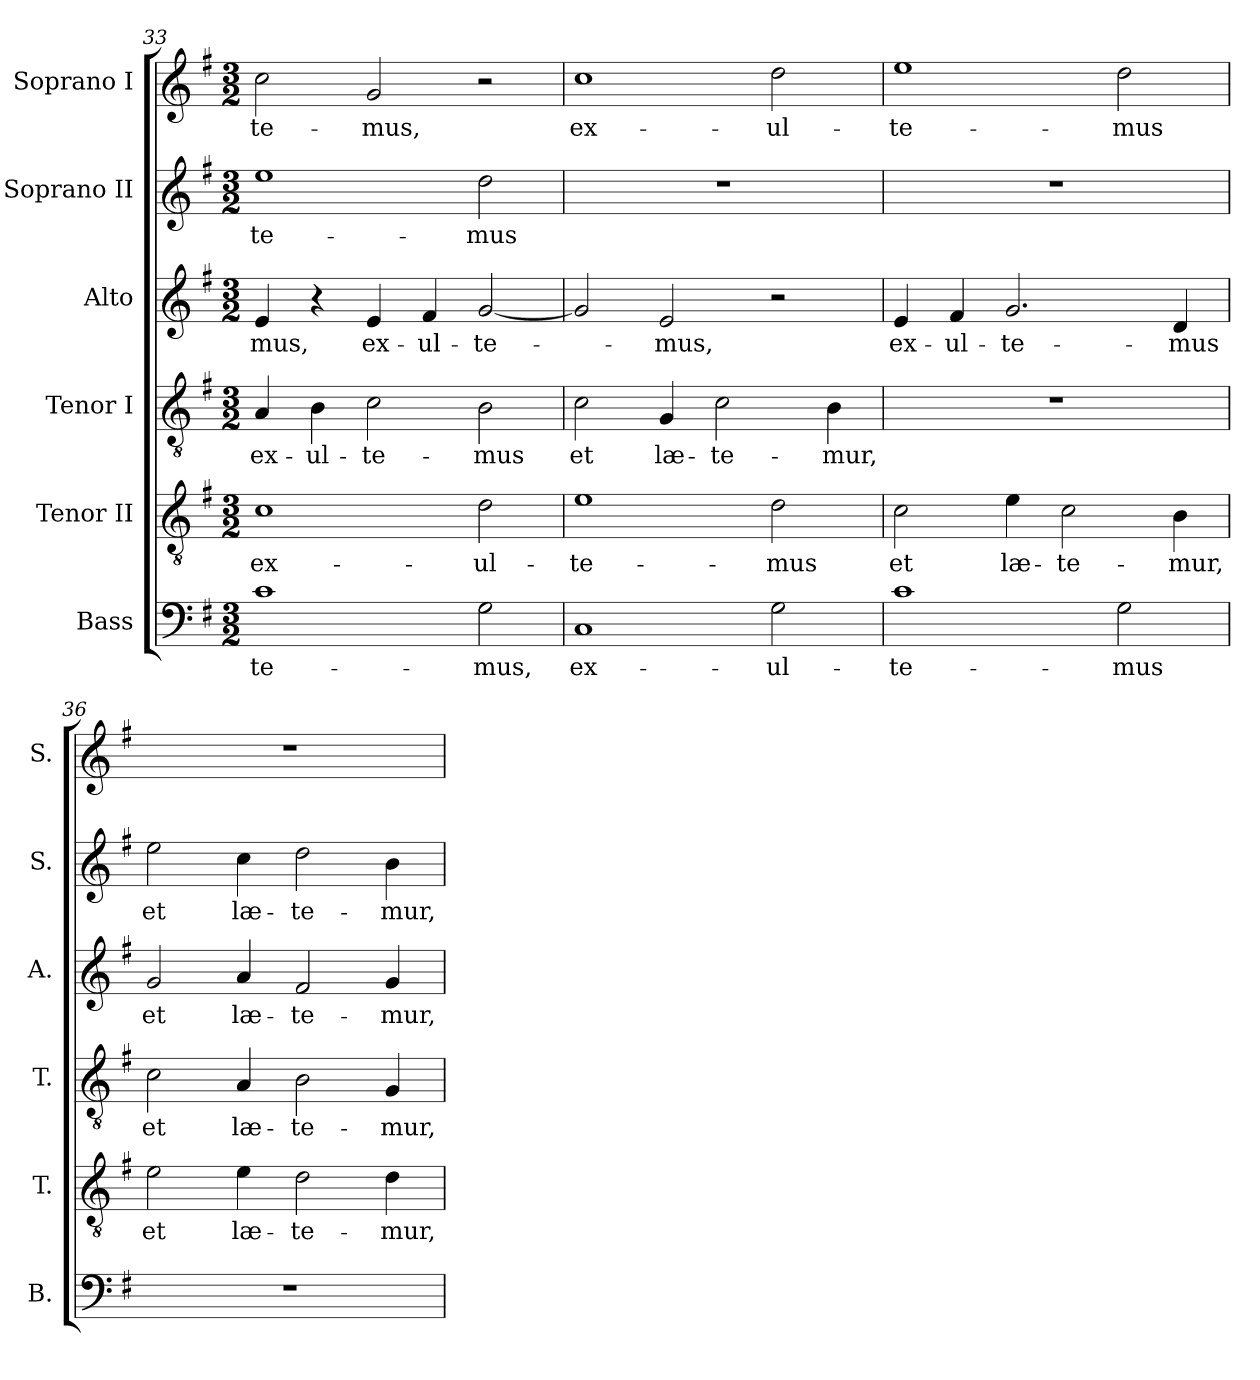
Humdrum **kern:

**kern	**text	**kern	**text	**kern	**text	**kern	**text	**kern	**text	**kern	**text
*part6	*part6	*part5	*part5	*part4	*part4	*part3	*part3	*part2	*part2	*part1	*part1
*staff6	*staff6	*staff5	*staff5	*staff4	*staff4	*staff3	*staff3	*staff2	*staff2	*staff1	*staff1
*I"Bass	*	*I"Tenor II	*	*I"Tenor I	*	*I"Alto	*	*I"Soprano II	*	*I"Soprano I	*
*I'B.	*	*I'T.	*	*I'T.	*	*I'A.	*	*I'S.	*	*I'S.	*
*clefF4	*	*clefGv2	*	*clefGv2	*	*clefG2	*	*clefG2	*	*clefG2	*
*	*	*ITrd7c12	*	*ITrd7c12	*	*	*	*	*	*	*
*k[f#]	*	*k[f#]	*	*k[f#]	*	*k[f#]	*	*k[f#]	*	*k[f#]	*
*G:	*	*G:	*	*G:	*	*G:	*	*G:	*	*G:	*
*M3/2	*	*M3/2	*	*M3/2	*	*M3/2	*	*M3/2	*	*M3/2	*
=33	=33	=33	=33	=33	=33	=33	=33	=33	=33	=33	=33
!	!LO:LY:b:color=#000000	!	!	!	!	!	!	!	!	!	!
!	!	!	!LO:LY:b:color=#000000	!	!	!	!	!	!	!	!
!	!	!	!	!	!LO:LY:b:color=#000000	!	!	!	!	!	!
!	!	!	!	!	!	!	!LO:LY:b:color=#000000	!	!	!	!
!	!	!	!	!	!	!	!	!	!LO:LY:b:color=#000000	!	!
!	!	!	!	!	!	!	!	!	!	!	!LO:LY:b:color=#000000
1ci	-te-	1Ci	ex-	4AAi/	ex-	4ei/	-mus,	1eei	-te-	2cci\	-te-
!	!	!	!	!	!LO:LY:b:color=#000000	!	!	!	!	!	!
.	.	.	.	4BBi\	-ul-	4r	.	.	.	.	.
!	!	!	!	!	!LO:LY:b:color=#000000	!	!	!	!	!	!
!	!	!	!	!	!	!	!LO:LY:b:color=#000000	!	!	!	!
!	!	!	!	!	!	!	!	!	!	!	!LO:LY:b:color=#000000
.	.	.	.	2Ci\	-te-	4ei/	ex-	.	.	2gi/	-mus,
!	!	!	!	!	!	!	!LO:LY:b:color=#000000	!	!	!	!
.	.	.	.	.	.	4f#i/	-ul-	.	.	.	.
!	!LO:LY:b:color=#000000	!	!	!	!	!	!	!	!	!	!
!	!	!	!LO:LY:b:color=#000000	!	!	!	!	!	!	!	!
!	!	!	!	!	!LO:LY:b:color=#000000	!	!	!	!	!	!
!	!	!	!	!	!	!	!LO:LY:b:color=#000000	!	!	!	!
!	!	!	!	!	!	!	!	!	!LO:LY:b:color=#000000	!	!
2Gi\	-mus,	2Di\	-ul-	2BBi\	-mus	[<2gi/	-te-	2ddi\	-mus	2r	.
!!LO:PB:g=z
=34	=34	=34	=34	=34	=34	=34	=34	=34	=34	=34	=34
!	!LO:LY:b:color=#000000	!	!	!	!	!	!	!	!	!	!
!	!	!	!LO:LY:b:color=#000000	!	!	!	!	!	!	!	!
!	!	!	!	!	!LO:LY:b:color=#000000	!	!	!LO:N:vis=1	!	!	!
!	!	!	!	!	!	!	!	!	!	!	!LO:LY:b:color=#000000
1Ci	ex-	1Ei	-te-	2Ci\	et	2gi/]	.	1.r	.	1cci	ex-
!	!	!	!	!	!LO:LY:b:color=#000000	!	!	!	!	!	!
!	!	!	!	!	!	!	!LO:LY:b:color=#000000	!	!	!	!
.	.	.	.	4GGi/	læ-	2ei/	-mus,	.	.	.	.
!	!	!	!	!	!LO:LY:b:color=#000000	!	!	!	!	!	!
.	.	.	.	2Ci\	-te-	.	.	.	.	.	.
!	!LO:LY:b:color=#000000	!	!	!	!	!	!	!	!	!	!
!	!	!	!LO:LY:b:color=#000000	!	!	!	!	!	!	!	!
!	!	!	!	!	!	!	!	!	!	!	!LO:LY:b:color=#000000
2Gi\	-ul-	2Di\	-mus	.	.	2r	.	.	.	2ddi\	-ul-
!	!	!	!	!	!LO:LY:b:color=#000000	!	!	!	!	!	!
.	.	.	.	4BBi\	-mur,	.	.	.	.	.	.
=35	=35	=35	=35	=35	=35	=35	=35	=35	=35	=35	=35
!	!LO:LY:b:color=#000000	!	!	!	!	!	!	!	!	!	!
!	!	!	!LO:LY:b:color=#000000	!LO:N:vis=1	!	!	!	!	!	!	!
!	!	!	!	!	!	!	!LO:LY:b:color=#000000	!LO:N:vis=1	!	!	!
!	!	!	!	!	!	!	!	!	!	!	!LO:LY:b:color=#000000
1ci	-te-	2Ci\	et	1.r	.	4ei/	ex-	1.r	.	1eei	-te-
!	!	!	!	!	!	!	!LO:LY:b:color=#000000	!	!	!	!
.	.	.	.	.	.	4f#i/	-ul-	.	.	.	.
!	!	!	!LO:LY:b:color=#000000	!	!	!	!	!	!	!	!
!	!	!	!	!	!	!	!LO:LY:b:color=#000000	!	!	!	!
.	.	4Ei\	læ-	.	.	2.gi/	-te-	.	.	.	.
!	!	!	!LO:LY:b:color=#000000	!	!	!	!	!	!	!	!
.	.	2Ci\	-te-	.	.	.	.	.	.	.	.
!	!LO:LY:b:color=#000000	!	!	!	!	!	!	!	!	!	!
!	!	!	!	!	!	!	!	!	!	!	!LO:LY:b:color=#000000
2Gi\	-mus	.	.	.	.	.	.	.	.	2ddi\	-mus
!	!	!	!LO:LY:b:color=#000000	!	!	!	!	!	!	!	!
!	!	!	!	!	!	!	!LO:LY:b:color=#000000	!	!	!	!
.	.	4BBi\	-mur,	.	.	4di/	-mus	.	.	.	.
=36	=36	=36	=36	=36	=36	=36	=36	=36	=36	=36	=36
!LO:N:vis=1	!	!	!	!	!	!	!	!	!	!	!
!	!	!	!LO:LY:b:color=#000000	!	!	!	!	!	!	!	!
!	!	!	!	!	!LO:LY:b:color=#000000	!	!	!	!	!	!
!	!	!	!	!	!	!	!LO:LY:b:color=#000000	!	!	!	!
!	!	!	!	!	!	!	!	!	!LO:LY:b:color=#000000	!LO:N:vis=1	!
1.r	.	2Ei\	et	2Ci\	et	2gi/	et	2eei\	et	1.r	.
!	!	!	!LO:LY:b:color=#000000	!	!	!	!	!	!	!	!
!	!	!	!	!	!LO:LY:b:color=#000000	!	!	!	!	!	!
!	!	!	!	!	!	!	!LO:LY:b:color=#000000	!	!	!	!
!	!	!	!	!	!	!	!	!	!LO:LY:b:color=#000000	!	!
.	.	4Ei\	læ-	4AAi/	læ-	4ai/	læ-	4cci\	læ-	.	.
!	!	!	!LO:LY:b:color=#000000	!	!	!	!	!	!	!	!
!	!	!	!	!	!LO:LY:b:color=#000000	!	!	!	!	!	!
!	!	!	!	!	!	!	!LO:LY:b:color=#000000	!	!	!	!
!	!	!	!	!	!	!	!	!	!LO:LY:b:color=#000000	!	!
.	.	2Di\	-te-	2BBi\	-te-	2f#i/	-te-	2ddi\	-te-	.	.
!	!	!	!LO:LY:b:color=#000000	!	!	!	!	!	!	!	!
!	!	!	!	!	!LO:LY:b:color=#000000	!	!	!	!	!	!
!	!	!	!	!	!	!	!LO:LY:b:color=#000000	!	!	!	!
!	!	!	!	!	!	!	!	!	!LO:LY:b:color=#000000	!	!
.	.	4Di\	-mur,	4GGi/	-mur,	4gi/	-mur,	4bi\	-mur,	.	.
=	=	=	=	=	=	=	=	=	=	=	=
*-	*-	*-	*-	*-	*-	*-	*-	*-	*-	*-	*-
